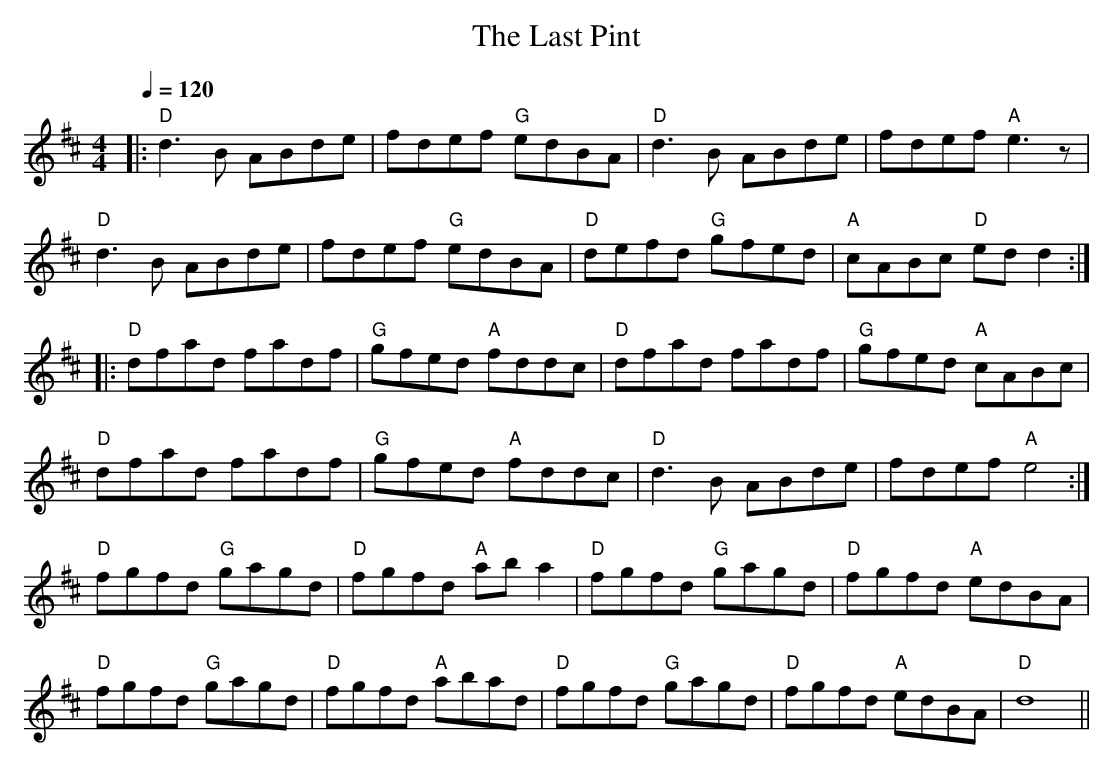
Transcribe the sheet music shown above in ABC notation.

X:1
T:The Last Pint
L:1/8
Q:1/4=120
M:4/4
K:D
|:"D" d3 B ABde | fdef"G" edBA |"D" d3 B ABde | fdef"A" e3 z |$"D" d3 B ABde | fdef"G" edBA | %6
"D" defd"G" gfed |"A" cABc"D" ed d2 ::$"D" dfad fadf |"G" gfed"A" fddc |"D" dfad fadf | %11
"G" gfed"A" cABc |$"D" dfad fadf |"G" gfed"A" fddc |"D" d3 B ABde | fdef"A" e4 :|$ %16
"D" fgfd"G" gagd |"D" fgfd"A" ab a2 |"D" fgfd"G" gagd |"D" fgfd"A" edBA |$"D" fgfd"G" gagd | %21
"D" fgfd"A" abad |"D" fgfd"G" gagd |"D" fgfd"A" edBA |"D" d8 || %25
